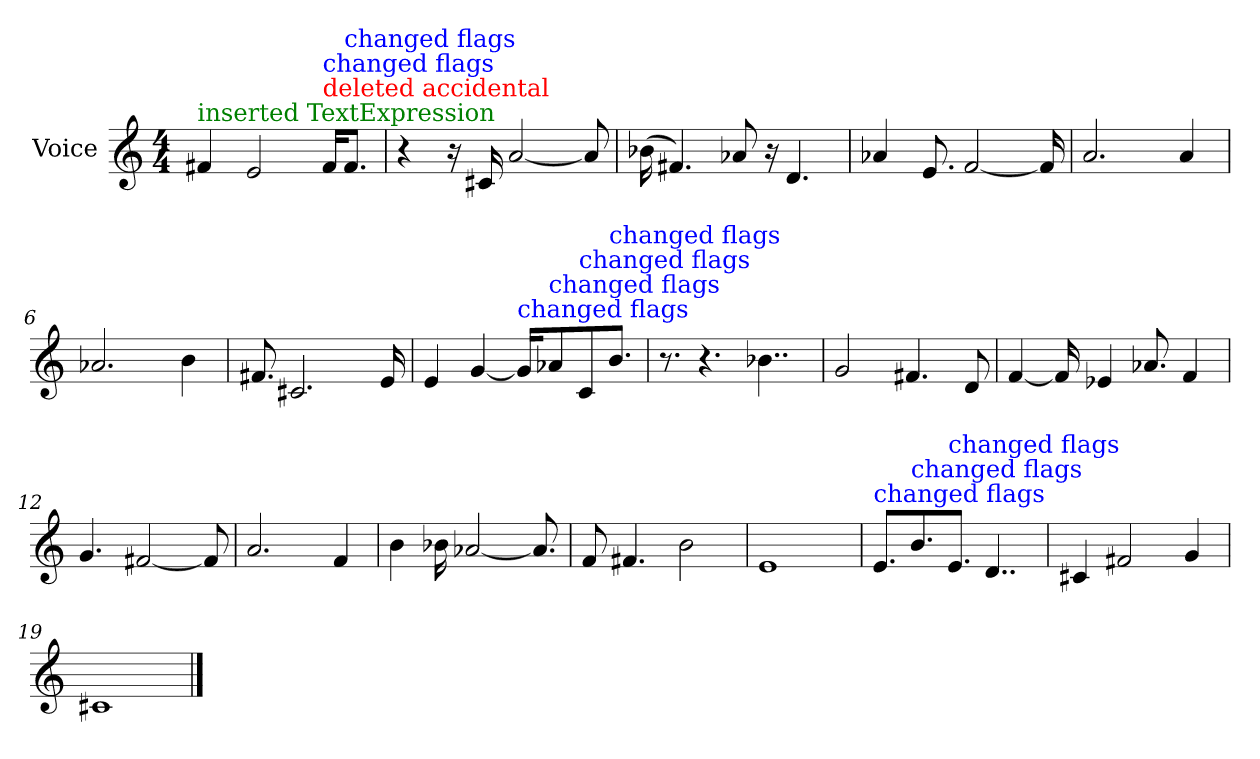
**kern
*part1
*staff1
*I"Voice
*I'Voice
*clefG2
*M4/4
=1
!LO:TX:color=#008000:t=inserted TextExpression
4f#X/
2e/
!LO:TX:color=#FF0000:t=deleted accidental
!LO:TX:color=#0000FF:t=changed flags
16f#i/KL
!LO:TX:color=#0000FF:t=changed flags
8.f#i/J
=2
4r
16ra
16c#X/
[<2a/
8a/]
=3
(<16b-X\
4.f#X/)
8a-X/
16ra
4.d/
=4
4a-X/
8.e/
[<2f/
16f/]
=5
2.a/
4a/
=6
2.a-X/
4b\
=7
8.f#X/
2.c#X/
16e/
=8
4e/
[<4g/
!LO:TX:color=#0000FF:t=changed flags
16gi/KL]
!LO:TX:color=#0000FF:t=changed flags
8a-Xi/
!LO:TX:color=#0000FF:t=changed flags
8ci/
!LO:TX:color=#0000FF:t=changed flags
8.bi/J
!!LO:LB:g=z
=9
8.r
4.r
4..b-X\
=10
2g/
4.f#X/
8d/
=11
[<4f/
16f/]
4e-X/
8.a-X/
4f/
=12
4.g/
[<2f#X/
8f#/]
=13
2.a/
4f/
=14
4b\
16b-X\
[<2a-X/
8.a-/]
=15
8f/
4.f#X/
2b\
=16
1e
!!LO:LB:g=z
=17
!LO:TX:color=#0000FF:t=changed flags
8.ei/L
!LO:TX:color=#0000FF:t=changed flags
8.bi/
!LO:TX:color=#0000FF:t=changed flags
8.ei/J
4..d/
=18
4c#X/
2f#X/
4g/
=19
1c#X
==
*-
